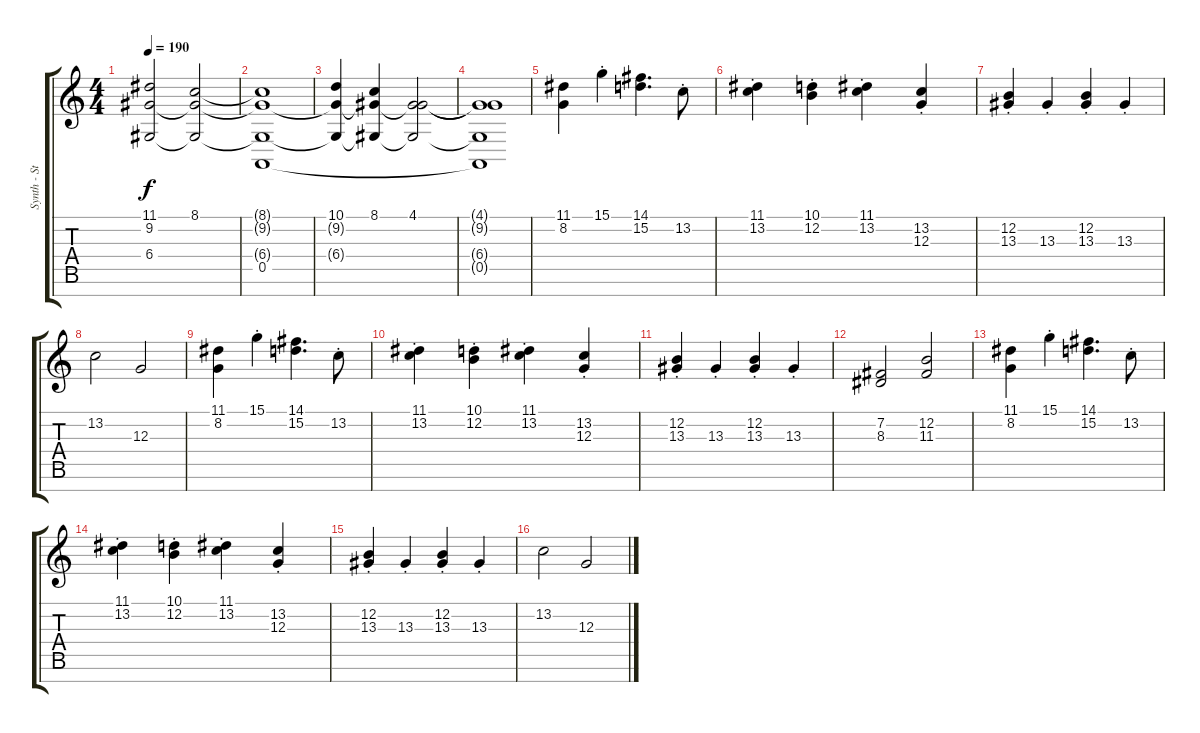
\track ("Synth - Strings" "Synth - St") {instrument stringensemble1}
\staff {score tabs}
\tuning (E4 B3 G3 D3 A2 E2 B1) {hide}
\ts (4 4)
\tempo 190
\clef g2
\ks c
(11.1 9.2 6.4).2{dy f} (8.1 9.2{t} 6.4{t}).2 |
(8.1{t} 9.2{t} 6.4{t} 0.5{t}).1 |
(10.1 9.2{t} 6.4{t}).4 (8.1 9.2{t} 6.4{t}).4 (4.1 9.2{t} 6.4{t}).2 |
(4.1{t} 9.2{t} 6.4{t} 0.5{t}).1 |
(11.1 8.2).4{instrument stringensemble1} 15.1{st}.4 (14.1 15.2).4{d} 13.2{st}.8 |
(11.1{st} 13.2{st}).4 (10.1{st} 12.2{st}).4 (11.1{st} 13.2{st}).4 (13.2{st} 12.3{st}).4 |
(12.2{st} 13.3{st}).4 13.3{st}.4 (12.2{st} 13.3{st}).4 13.3{st}.4 |
13.2.2 12.3.2 |
(11.1 8.2).4 15.1{st}.4 (14.1 15.2).4{d} 13.2{st}.8 |
(11.1{st} 13.2{st}).4 (10.1{st} 12.2{st}).4 (11.1{st} 13.2{st}).4 (13.2{st} 12.3{st}).4 |
(12.2{st} 13.3{st}).4 13.3{st}.4 (12.2{st} 13.3{st}).4 13.3{st}.4 |
(7.2 8.3).2 (12.2 11.3).2 |
(11.1 8.2).4 15.1{st}.4 (14.1 15.2).4{d} 13.2{st}.8 |
(11.1{st} 13.2{st}).4 (10.1{st} 12.2{st}).4 (11.1{st} 13.2{st}).4 (13.2{st} 12.3{st}).4 |
(12.2{st} 13.3{st}).4 13.3{st}.4 (12.2{st} 13.3{st}).4 13.3{st}.4 |
13.2.2 12.3.2
